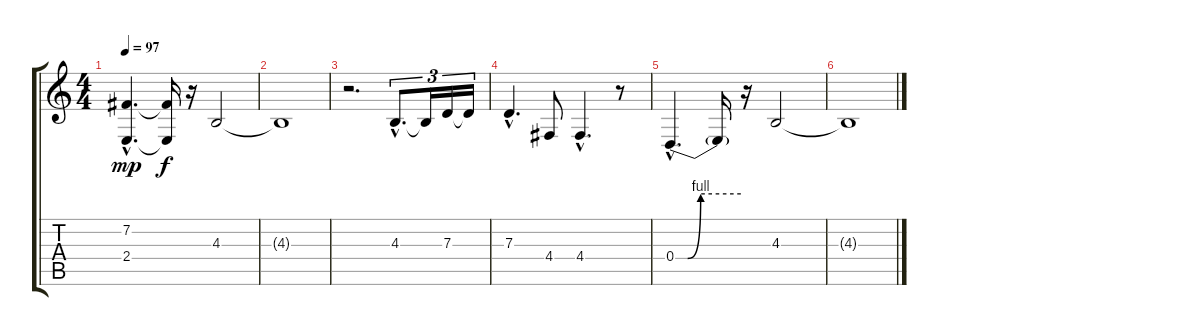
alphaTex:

\track "" {instrument electricgrandpiano}
\staff {score tabs}
\tuning (E4 B3 G3 D3 A2 E2) {hide}
\ts (4 4)
\tempo 97
\clef g2
\ks c
(7.2{hac} 2.4{hac}).4{d dy mp} (7.2{t} 2.4{t}).16{dy f} r.16 4.3.2 |
\section ("" "")
4.3{t}.1 |
r.2{d} 4.3{hac}.8{d tu (3 2)} 4.3{t}.16{tu (3 2)} 7.3.16{tu (3 2)} 7.3{t}.16{tu (3 2)} |
7.3{hac}.4{d} 4.4.8 4.4{hac}.4{d} r.8 |
0.4{be (custom 0 0 11 0 23 4 60 4) hac}.4{d} 0.4{t}.16 r.16 4.3.2 |
4.3{t}.1
